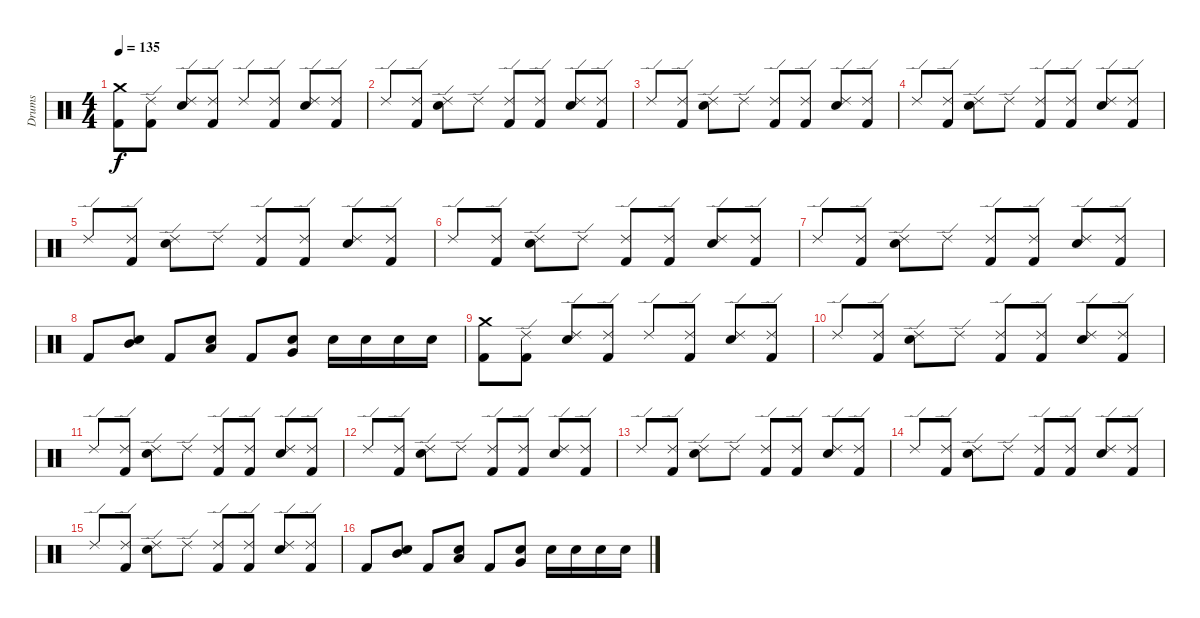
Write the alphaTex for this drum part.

\track ("Drums" "Drums") {instrument percussion}
\staff {score}
\articulation defaults
\ts (4 4)
\tempo 135
\clef neutral
\ks c
("Crash medium (hit)" "Kick (hit) 2").8{dy f} ("Ride (edge) 2" "Kick (hit) 2").8 ("Ride (edge) 2" "Snare (hit) 2").8 ("Ride (edge) 2" "Kick (hit) 2").8 "Ride (edge) 2".8 ("Ride (edge) 2" "Kick (hit) 2").8 ("Ride (edge) 2" "Snare (hit) 2").8 ("Ride (edge) 2" "Kick (hit) 2").8 |
"Ride (edge) 2".8 ("Ride (edge) 2" "Kick (hit) 2").8 ("Ride (edge) 2" "Snare (hit) 2").8 "Ride (edge) 2".8 ("Ride (edge) 2" "Kick (hit) 2").8 ("Ride (edge) 2" "Kick (hit) 2").8 ("Ride (edge) 2" "Snare (hit) 2").8 ("Ride (edge) 2" "Kick (hit) 2").8 |
"Ride (edge) 2".8 ("Ride (edge) 2" "Kick (hit) 2").8 ("Ride (edge) 2" "Snare (hit) 2").8 "Ride (edge) 2".8 ("Ride (edge) 2" "Kick (hit) 2").8 ("Ride (edge) 2" "Kick (hit) 2").8 ("Ride (edge) 2" "Snare (hit) 2").8 ("Ride (edge) 2" "Kick (hit) 2").8 |
"Ride (edge) 2".8 ("Ride (edge) 2" "Kick (hit) 2").8 ("Ride (edge) 2" "Snare (hit) 2").8 "Ride (edge) 2".8 ("Ride (edge) 2" "Kick (hit) 2").8 ("Ride (edge) 2" "Kick (hit) 2").8 ("Ride (edge) 2" "Snare (hit) 2").8 ("Ride (edge) 2" "Kick (hit) 2").8 |
"Ride (edge) 2".8 ("Ride (edge) 2" "Kick (hit) 2").8 ("Ride (edge) 2" "Snare (hit) 2").8 "Ride (edge) 2".8 ("Ride (edge) 2" "Kick (hit) 2").8 ("Ride (edge) 2" "Kick (hit) 2").8 ("Ride (edge) 2" "Snare (hit) 2").8 ("Ride (edge) 2" "Kick (hit) 2").8 |
"Ride (edge) 2".8 ("Ride (edge) 2" "Kick (hit) 2").8 ("Ride (edge) 2" "Snare (hit) 2").8 "Ride (edge) 2".8 ("Ride (edge) 2" "Kick (hit) 2").8 ("Ride (edge) 2" "Kick (hit) 2").8 ("Ride (edge) 2" "Snare (hit) 2").8 ("Ride (edge) 2" "Kick (hit) 2").8 |
"Ride (edge) 2".8 ("Ride (edge) 2" "Kick (hit) 2").8 ("Ride (edge) 2" "Snare (hit) 2").8 "Ride (edge) 2".8 ("Ride (edge) 2" "Kick (hit) 2").8 ("Ride (edge) 2" "Kick (hit) 2").8 ("Ride (edge) 2" "Snare (hit) 2").8 ("Ride (edge) 2" "Kick (hit) 2").8 |
"Kick (hit) 2".8 ("Mid Tom (hit)" "Snare (hit) 2").8 "Kick (hit) 2".8 ("Low Tom (hit)" "Snare (hit) 2").8 "Kick (hit) 2".8 ("Very Low Tom (hit)" "Snare (hit) 2").8 "Snare (hit) 2".16 "Snare (hit) 2".16 "Snare (hit) 2".16 "Snare (hit) 2".16 |
("Crash medium (hit)" "Kick (hit) 2").8 ("Ride (edge) 2" "Kick (hit) 2").8 ("Ride (edge) 2" "Snare (hit) 2").8 ("Ride (edge) 2" "Kick (hit) 2").8 "Ride (edge) 2".8 ("Ride (edge) 2" "Kick (hit) 2").8 ("Ride (edge) 2" "Snare (hit) 2").8 ("Ride (edge) 2" "Kick (hit) 2").8 |
"Ride (edge) 2".8 ("Ride (edge) 2" "Kick (hit) 2").8 ("Ride (edge) 2" "Snare (hit) 2").8 "Ride (edge) 2".8 ("Ride (edge) 2" "Kick (hit) 2").8 ("Ride (edge) 2" "Kick (hit) 2").8 ("Ride (edge) 2" "Snare (hit) 2").8 ("Ride (edge) 2" "Kick (hit) 2").8 |
"Ride (edge) 2".8 ("Ride (edge) 2" "Kick (hit) 2").8 ("Ride (edge) 2" "Snare (hit) 2").8 "Ride (edge) 2".8 ("Ride (edge) 2" "Kick (hit) 2").8 ("Ride (edge) 2" "Kick (hit) 2").8 ("Ride (edge) 2" "Snare (hit) 2").8 ("Ride (edge) 2" "Kick (hit) 2").8 |
"Ride (edge) 2".8 ("Ride (edge) 2" "Kick (hit) 2").8 ("Ride (edge) 2" "Snare (hit) 2").8 "Ride (edge) 2".8 ("Ride (edge) 2" "Kick (hit) 2").8 ("Ride (edge) 2" "Kick (hit) 2").8 ("Ride (edge) 2" "Snare (hit) 2").8 ("Ride (edge) 2" "Kick (hit) 2").8 |
"Ride (edge) 2".8 ("Ride (edge) 2" "Kick (hit) 2").8 ("Ride (edge) 2" "Snare (hit) 2").8 "Ride (edge) 2".8 ("Ride (edge) 2" "Kick (hit) 2").8 ("Ride (edge) 2" "Kick (hit) 2").8 ("Ride (edge) 2" "Snare (hit) 2").8 ("Ride (edge) 2" "Kick (hit) 2").8 |
"Ride (edge) 2".8 ("Ride (edge) 2" "Kick (hit) 2").8 ("Ride (edge) 2" "Snare (hit) 2").8 "Ride (edge) 2".8 ("Ride (edge) 2" "Kick (hit) 2").8 ("Ride (edge) 2" "Kick (hit) 2").8 ("Ride (edge) 2" "Snare (hit) 2").8 ("Ride (edge) 2" "Kick (hit) 2").8 |
"Ride (edge) 2".8 ("Ride (edge) 2" "Kick (hit) 2").8 ("Ride (edge) 2" "Snare (hit) 2").8 "Ride (edge) 2".8 ("Ride (edge) 2" "Kick (hit) 2").8 ("Ride (edge) 2" "Kick (hit) 2").8 ("Ride (edge) 2" "Snare (hit) 2").8 ("Ride (edge) 2" "Kick (hit) 2").8 |
"Kick (hit) 2".8 ("Mid Tom (hit)" "Snare (hit) 2").8 "Kick (hit) 2".8 ("Low Tom (hit)" "Snare (hit) 2").8 "Kick (hit) 2".8 ("Very Low Tom (hit)" "Snare (hit) 2").8 "Snare (hit) 2".16 "Snare (hit) 2".16 "Snare (hit) 2".16 "Snare (hit) 2".16
